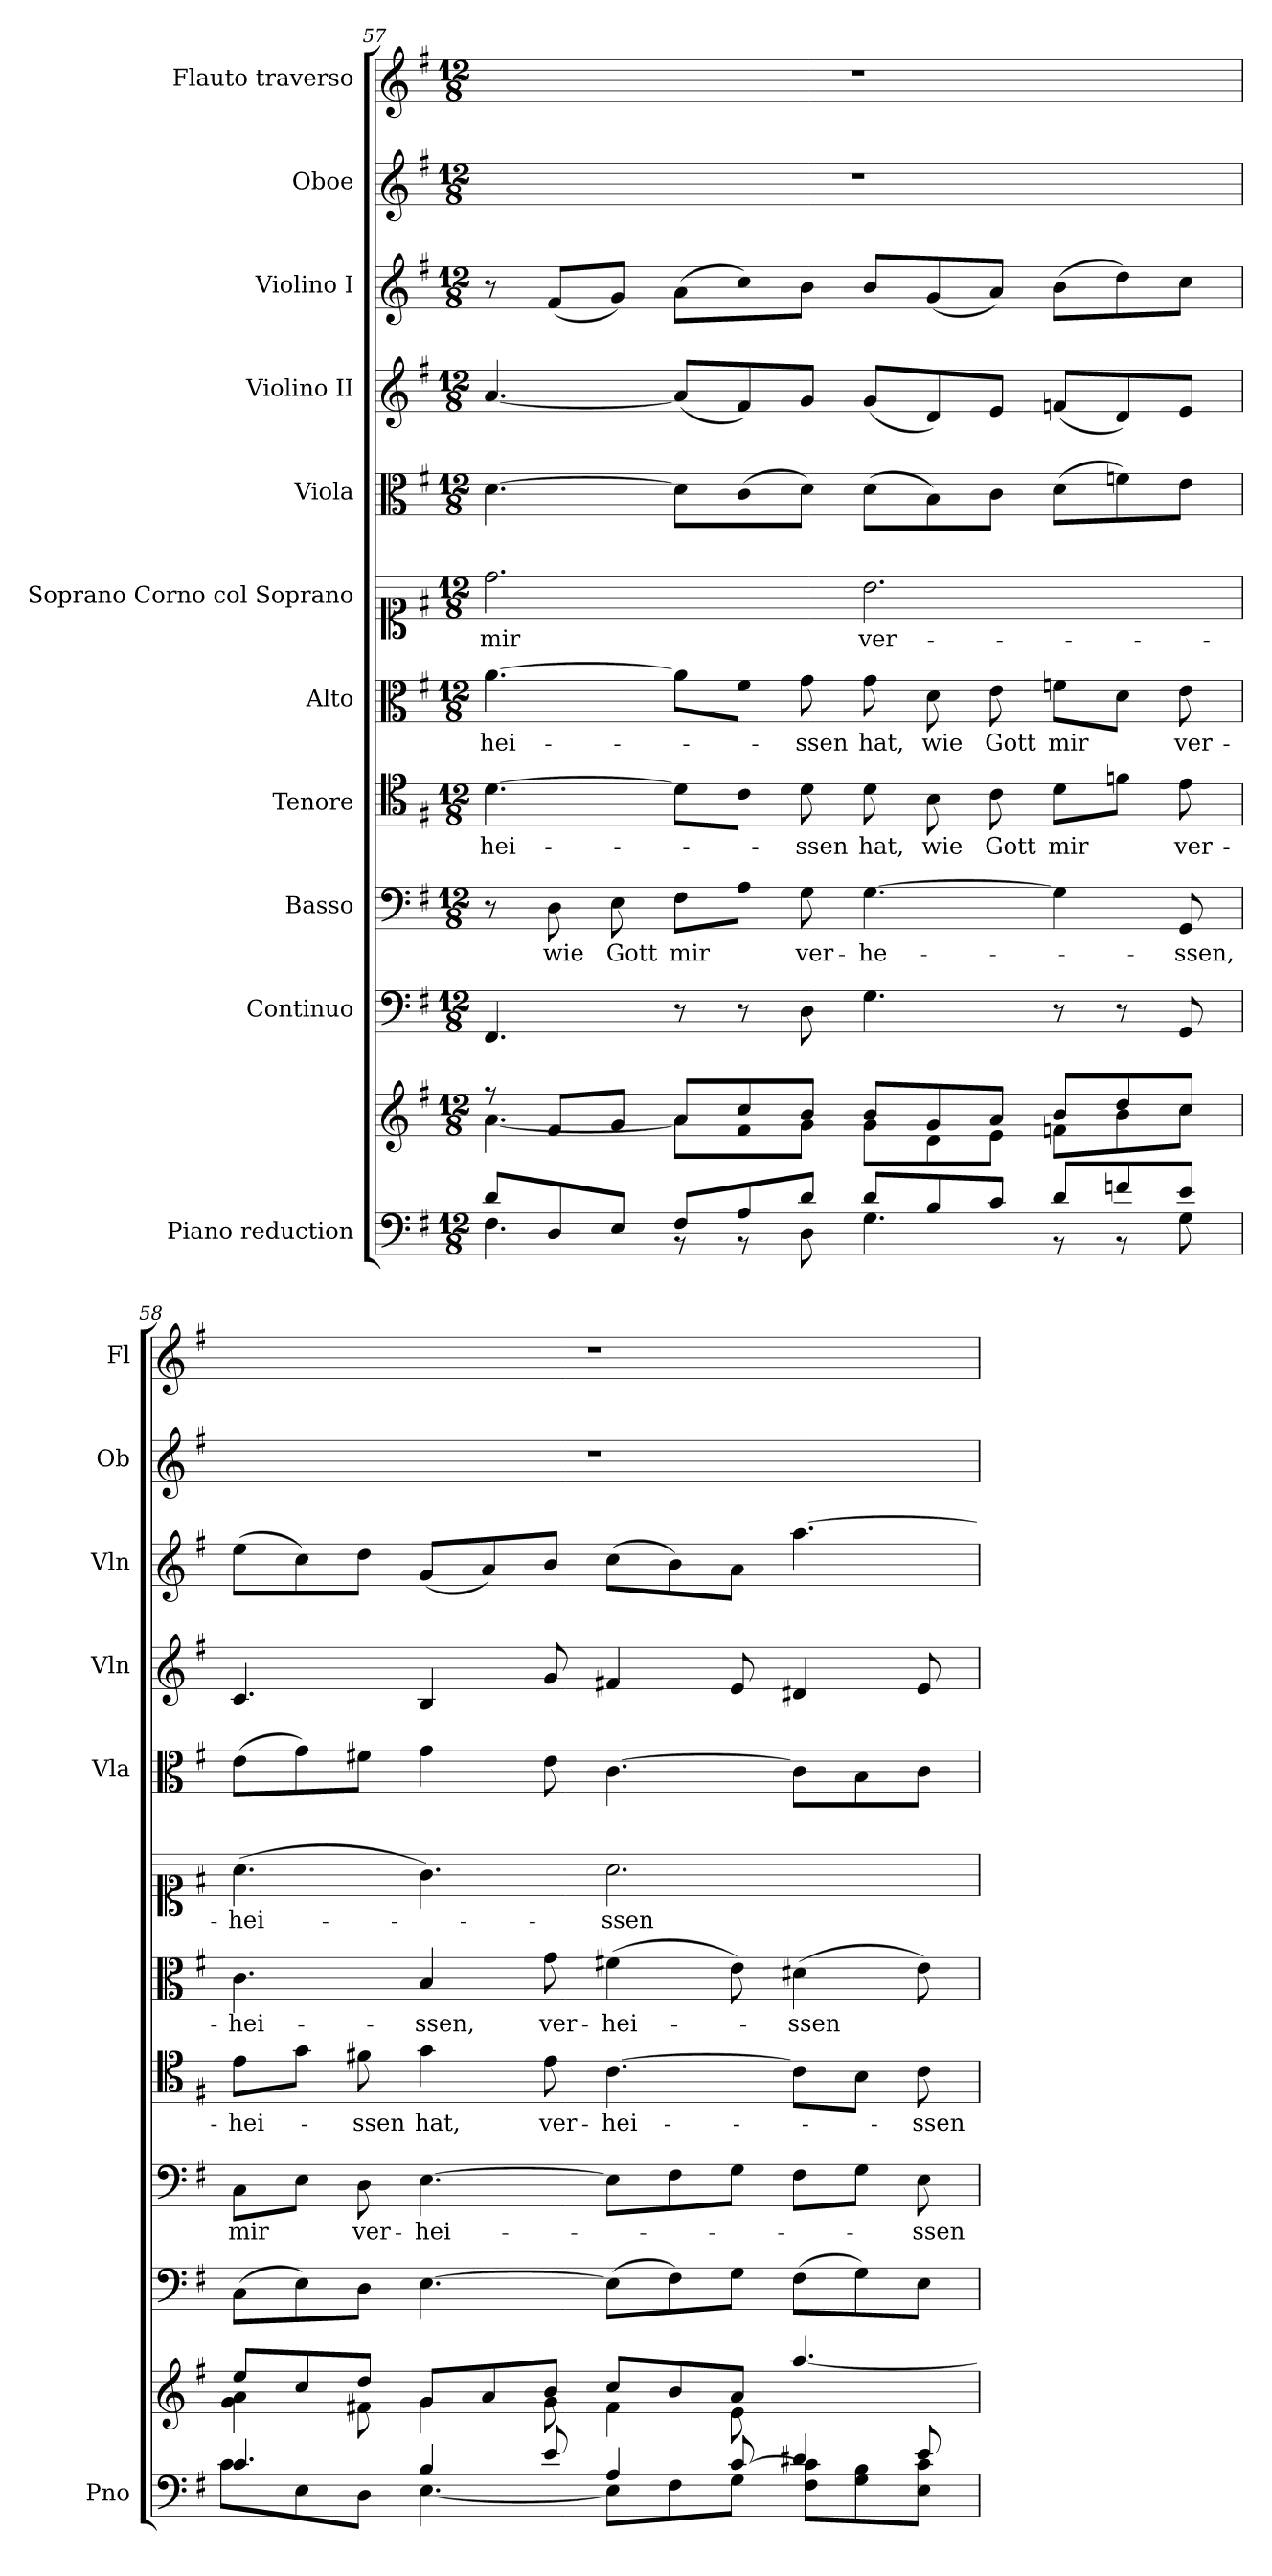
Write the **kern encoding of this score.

**kern	**kern	**kern	**kern	**text	**kern	**text	**kern	**text	**kern	**text	**kern	**kern	**kern	**kern	**kern
*part11	*part11	*part10	*part9	*part9	*part8	*part8	*part7	*part7	*part6	*part6	*part5	*part4	*part3	*part2	*part1
*staff12	*staff11	*staff10	*staff9	*staff9	*staff8	*staff8	*staff7	*staff7	*staff6	*staff6	*staff5	*staff4	*staff3	*staff2	*staff1
*I"Piano reduction	*	*I"Continuo	*I"Basso	*	*I"Tenore	*	*I"Alto	*	*I"Soprano Corno col Soprano	*	*I"Viola	*I"Violino II	*I"Violino I	*I"Oboe	*I"Flauto traverso
*I'Pno	*	*	*	*	*	*	*	*	*	*	*I'Vla	*I'Vln	*I'Vln	*I'Ob	*I'Fl
!!LO:PB:g=z
*clefF4	*clefG2	*clefF4	*clefF4	*	*clefC4	*	*clefC3	*	*clefC1	*	*clefC3	*clefG2	*clefG2	*clefG2	*clefG2
*k[f#]	*k[f#]	*k[f#]	*k[f#]	*	*k[f#]	*	*k[f#]	*	*k[f#]	*	*k[f#]	*k[f#]	*k[f#]	*k[f#]	*k[f#]
*M12/8	*M12/8	*M12/8	*M12/8	*	*M12/8	*	*M12/8	*	*M12/8	*	*M12/8	*M12/8	*M12/8	*M12/8	*M12/8
=57	=57	=57	=57	=57	=57	=57	=57	=57	=57	=57	=57	=57	=57	=57	=57
*^	*^	*	*	*	*	*	*	*	*	*	*	*	*	*	*
!	!	!	!	!	!	!	!	!LO:LY:b	!	!LO:LY:b	!	!LO:LY:b	!	!	!	!	!
8d/L	4.F#\	8r	[4.a\	4.FF#/	8r	.	[4.d\	-hei-	[4.a\	-hei-	2.dd\	mir	[4.d\	[4.a/	8r	1.r	1.r
!	!	!	!	!	!	!LO:LY:b	!	!	!	!	!	!	!	!	!	!	!
8D/	.	8f#/L	.	.	8D\	wie	.	.	.	.	.	.	.	.	(<8f#/L	.	.
!	!	!	!	!	!	!LO:LY:b	!	!	!	!	!	!	!	!	!	!	!
8E/J	.	8g/J	.	.	8E\	Gott	.	.	.	.	.	.	.	.	8g/J)	.	.
!	!	!	!	!	!	!LO:LY:b	!	!	!	!	!	!	!	!	!	!	!
8F#/L	8r	8a/L	8a\L]	8r	8F#\L	mir	8d\L]	.	8a\L]	.	.	.	8d\L]	(<8a/L]	(>8a\L	.	.
8A/	8r	8cc/	8f#\	8r	8A\J	.	8c\J	.	8f#\J	.	.	.	(>8c\	8f#/)	8cc\)	.	.
!	!	!	!	!	!	!LO:LY:b	!	!LO:LY:b	!	!LO:LY:b	!	!	!	!	!	!	!
8d/J	8D\	8b/J	8g\J	8D\	8G\	ver-	8d\	-ssen	8g\	-ssen	.	.	8d\J)	8g/J	8b\J	.	.
!	!	!	!	!	!	!LO:LY:b	!	!LO:LY:b	!	!LO:LY:b	!	!LO:LY:b	!	!	!	!	!
8d/L	4.G\	8b/L	8g\L	4.G\	[4.G\	-he-	8d\	hat,	8g\	hat,	2.b\	ver-	(>8d\L	(<8g/L	8b/L	.	.
!	!	!	!	!	!	!	!	!LO:LY:b	!	!LO:LY:b	!	!	!	!	!	!	!
8B/	.	8g/	8d\	.	.	.	8B\	wie	8d\	wie	.	.	8B\)	8d/)	(<8g/	.	.
!	!	!	!	!	!	!	!	!LO:LY:b	!	!LO:LY:b	!	!	!	!	!	!	!
8c/J	.	8a/J	8e\J	.	.	.	8c\	Gott	8e\	Gott	.	.	8c\J	8e/J	8a/J)	.	.
!	!	!	!	!	!	!	!	!LO:LY:b	!	!LO:LY:b	!	!	!	!	!	!	!
8d/L	8r	8b/L	8fn\L	8r	4G\]	.	8d\L	mir	8fn\L	mir	.	.	(>8d\L	(<8fn/L	(>8b\L	.	.
8fn/	8r	8dd/	8b\	8r	.	.	8fn\J	.	8d\J	.	.	.	8fn\)	8d/)	8dd\)	.	.
!	!	!	!	!	!	!LO:LY:b	!	!LO:LY:b	!	!LO:LY:b	!	!	!	!	!	!	!
8e/J	8G\	8cc/J	8cc\J	8GG/	8GG/	-ssen,	8e\	ver-	8e\	ver-	.	.	8e\J	8e/J	8cc\J	.	.
=58	=58	=58	=58	=58	=58	=58	=58	=58	=58	=58	=58	=58	=58	=58	=58	=58	=58
!	!	!	!	!	!	!LO:LY:b	!	!LO:LY:b	!	!LO:LY:b	!	!LO:LY:b	!	!	!	!	!
4.c/	8c\L	8ee/L	4g\ 4a\	(>8C\L	8C\L	mir	8e\L	-hei-	4.c\	-hei-	(>4.a\	-hei-	(>8e\L	4.c/	(>8ee\L	1.r	1.r
.	8E\	8cc/	.	8E\)	8E\J	.	8g\J	.	.	.	.	.	8g\)	.	8cc\)	.	.
!	!	!	!	!	!	!LO:LY:b	!	!LO:LY:b	!	!	!	!	!	!	!	!	!
.	8D\J	8dd/J	8f#X\	8D\J	8D\	ver-	8f#X\	-ssen	.	.	.	.	8f#X\J	.	8dd\J	.	.
!	!	!	!	!	!	!LO:LY:b	!	!LO:LY:b	!	!LO:LY:b	!	!	!	!	!	!	!
4B/	[4.E\	8g/L	4g\	[4.E\	[4.E\	-hei-	4g\	hat,	4B/	-ssen,	4.g\)	.	4g\	4B/	(<8g/L	.	.
.	.	8a/	.	.	.	.	.	.	.	.	.	.	.	.	8a/)	.	.
!	!	!	!	!	!	!	!	!LO:LY:b	!	!LO:LY:b	!	!	!	!	!	!	!
8e/	.	8b/J	8g\	.	.	.	8e\	ver-	8g\	ver-	.	.	8e\	8g/	8b/J	.	.
!	!	!	!	!	!	!	!	!LO:LY:b	!	!LO:LY:b	!	!LO:LY:b	!	!	!	!	!
4A/	8E\L]	8cc/L	4f#\	(>8E\L]	8E\L]	.	[4.c\	-hei-	(>4f#X\	-hei-	2.a\	-ssen	[4.c\	4f#X/	(>8cc\L	.	.
.	8F#\	8b/	.	8F#\)	8F#\	.	.	.	.	.	.	.	.	.	8b\)	.	.
[8c/	8G\J	8a/J	8e\	8G\J	8G\J	.	.	.	8e\)	.	.	.	.	8e/	8a\J	.	.
!	!	!	!	!	!	!	!	!	!	!LO:LY:b	!	!	!	!	!	!	!
4d#X/	8F#\ 8c\]L	[4.aa/	4.ryy	(>8F#\L	8F#\L	.	8c\L]	.	(>4d#X\	-ssen	.	.	8c\L]	4d#X/	[4.aa\	.	.
.	8G\ 8B\	.	.	8G\)	8G\J	.	8B\J	.	.	.	.	.	8B\	.	.	.	.
!	!	!	!	!	!	!LO:LY:b	!	!LO:LY:b	!	!	!	!	!	!	!	!	!
8e/	8E\ 8c\J	.	.	8E\J	8E\	-ssen	8c\	-ssen	8e\)	.	.	.	8c\J	8e/	.	.	.
*v	*v	*	*	*	*	*	*	*	*	*	*	*	*	*	*	*	*
*	*v	*v	*	*	*	*	*	*	*	*	*	*	*	*	*	*
=	=	=	=	=	=	=	=	=	=	=	=	=	=	=	=
*-	*-	*-	*-	*-	*-	*-	*-	*-	*-	*-	*-	*-	*-	*-	*-
